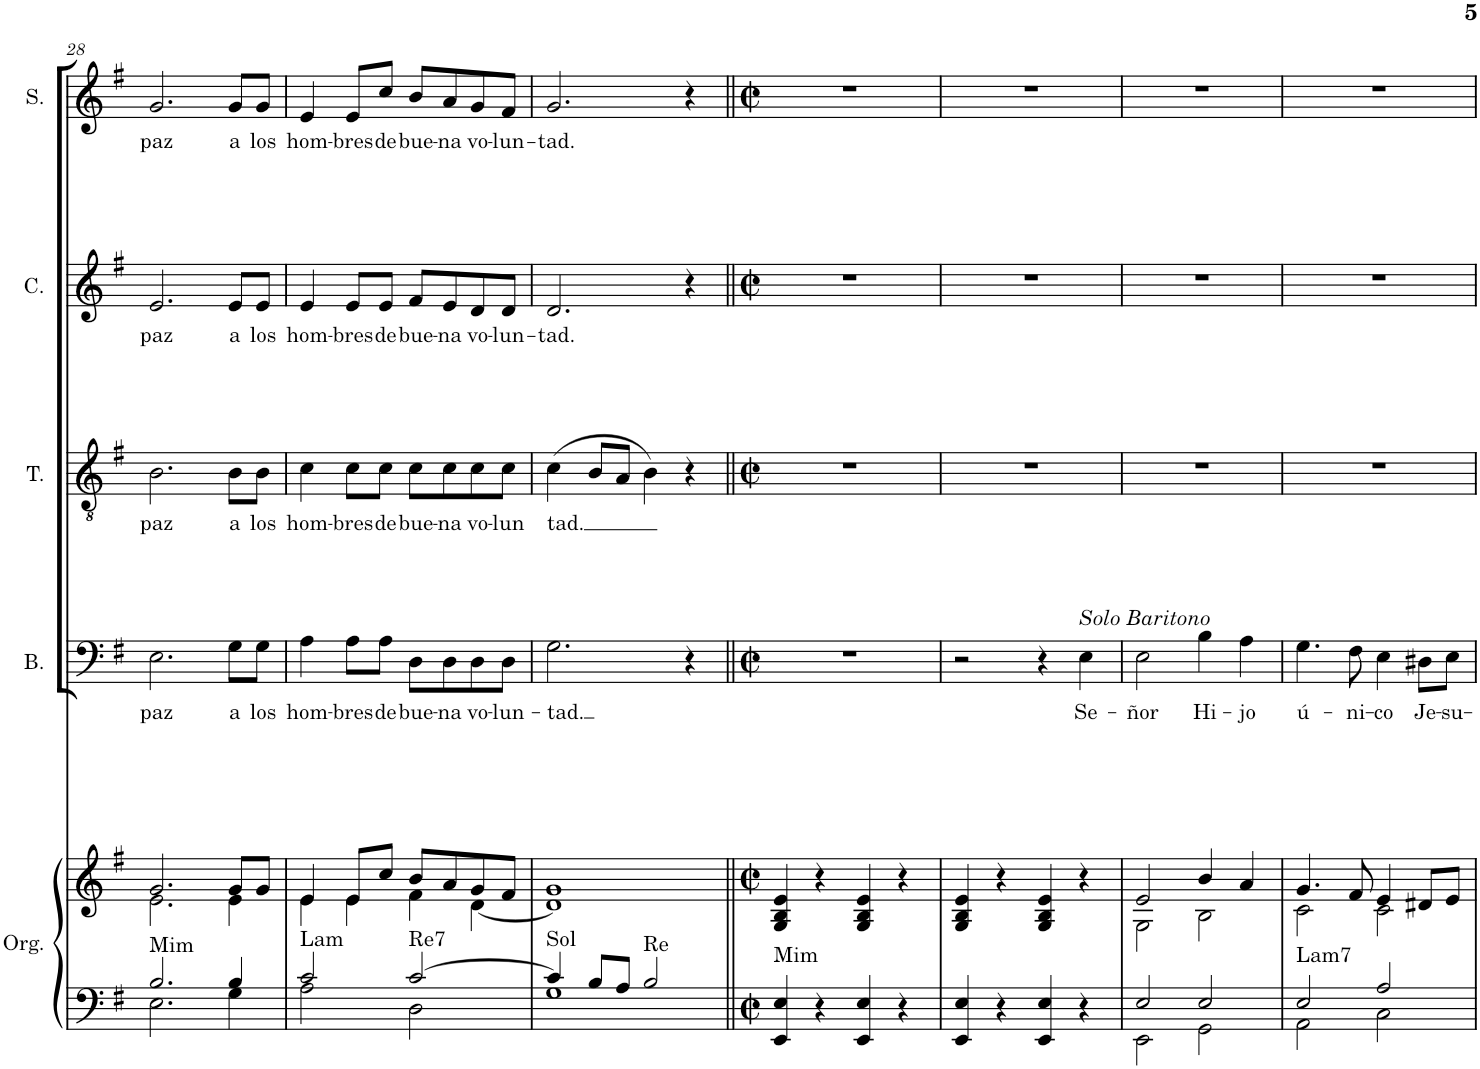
**kern	**kern	**harte	**kern	**text	**kern	**text	**kern	**text	**kern	**text
*part5	*part5	*part5	*part4	*part4	*part3	*part3	*part2	*part2	*part1	*part1
*staff6	*staff5	*	*staff4	*staff4	*staff3	*staff3	*staff2	*staff2	*staff1	*staff1
*I"Órgano	*	*	*I"Bajo	*	*I"Tenor	*	*I"Contralto	*	*I"Soprano	*
*	*	*	*I'B.	*	*I'T.	*	*I'C.	*	*I'S.	*
!!LO:PB:g=z
*clefF4	*clefG2	*	*clefF4	*	*clefGv2	*	*clefG2	*	*clefG2	*
*k[f#]	*k[f#]	*	*k[f#]	*	*k[f#]	*	*k[f#]	*	*k[f#]	*
*M4/4	*M4/4	*	*M4/4	*	*M4/4	*	*M4/4	*	*M4/4	*
=28	=28	=28	=28	=28	=28	=28	=28	=28	=28	=28
*^	*^	*	*	*	*	*	*	*	*	*
!	!	!	!	!LO:H:kt=Mim	!	!LO:LY:b	!	!LO:LY:b	!	!LO:LY:b	!	!LO:LY:b
2.B/	2.E\	2.g/	2.e\	N	2.E\	paz	2.B\	paz	2.e/	paz	2.g/	paz
!	!	!	!	!	!	!LO:LY:b	!	!LO:LY:b	!	!LO:LY:b	!	!LO:LY:b
4B/	4G\	8g/L	4e\	.	8G\L	a	8B\L	a	8e/L	a	8g/L	a
!	!	!	!	!	!	!LO:LY:b	!	!LO:LY:b	!	!LO:LY:b	!	!LO:LY:b
.	.	8g/J	.	.	8G\J	los	8B\J	los	8e/J	los	8g/J	los
=29	=29	=29	=29	=29	=29	=29	=29	=29	=29	=29	=29	=29
!	!	!	!	!LO:H:kt=Lam	!	!LO:LY:b	!	!LO:LY:b	!	!LO:LY:b	!	!LO:LY:b
2c/	2A\	4e/	4e\	N	4A\	hom-	4c\	hom-	4e/	hom-	4e/	hom-
!	!	!	!	!	!	!LO:LY:b	!	!LO:LY:b	!	!LO:LY:b	!	!LO:LY:b
.	.	8e/L	4e\	.	8A\L	-bres	8c\L	-bres	8e/L	-bres	8e/L	-bres
!	!	!	!	!	!	!LO:LY:b	!	!LO:LY:b	!	!LO:LY:b	!	!LO:LY:b
.	.	8cc/J	.	.	8A\J	de	8c\J	de	8e/J	de	8cc/J	de
!	!	!	!	!LO:H:kt=Re7	!	!LO:LY:b	!	!LO:LY:b	!	!LO:LY:b	!	!LO:LY:b
[2c/	2D\	8b/L	4f#\	N	8D\L	bue-	8c\L	bue-	8f#/L	bue-	8b/L	bue-
!	!	!	!	!	!	!LO:LY:b	!	!LO:LY:b	!	!LO:LY:b	!	!LO:LY:b
.	.	8a/	.	.	8D\	-na	8c\	-na	8e/	-na	8a/	-na
!	!	!	!	!	!	!LO:LY:b	!	!LO:LY:b	!	!LO:LY:b	!	!LO:LY:b
.	.	8g/	[4d\	.	8D\	vo-	8c\	vo-	8d/	vo-	8g/	vo-
!	!	!	!	!	!	!LO:LY:b	!	!LO:LY:b	!	!LO:LY:b	!	!LO:LY:b
.	.	8f#/J	.	.	8D\J	-lun-	8c\J	-lun	8d/J	-lun-	8f#/J	-lun-
=30	=30	=30	=30	=30	=30	=30	=30	=30	=30	=30	=30	=30
!	!	!	!	!LO:H:kt=Sol	!	!LO:LY:b	!	!LO:LY:b	!	!LO:LY:b	!	!LO:LY:b
*	*	*	*^	*	*	*	*	*	*	*	*	*
4c/]	1G	1g	1d]	2ryy	N	2.G\	-tad.	(4c\	tad.	2.d/	-tad.	2.g/	-tad.
8B/L	.	.	.	.	.	.	.	8B/L	.	.	.	.	.
8A/J	.	.	.	.	.	.	.	8A/J	.	.	.	.	.
!	!	!	!	!	!LO:H:kt=Re	!	!	!	!	!	!	!	!
2B/	.	.	.	2ryy	N	.	.	4B\)	.	.	.	.	.
.	.	.	.	.	.	4r	.	4r	.	4r	.	4r	.
*v	*v	*	*	*	*	*	*	*	*	*	*	*	*
*	*v	*v	*v	*	*	*	*	*	*	*	*	*
=31||	=31||	=31||	=31||	=31||	=31||	=31||	=31||	=31||	=31||	=31||
*M2/2	*M2/2	*	*M2/2	*	*M2/2	*	*M2/2	*	*M2/2	*
*met(c|)	*met(c|)	*	*met(c|)	*	*met(c|)	*	*met(c|)	*	*met(c|)	*
*	*^	*	*	*	*	*	*	*	*	*
*	*	*^	*	*	*	*	*	*	*	*	*
!	!	!	!	!LO:H:kt=Mim	!	!	!	!	!	!	!	!
*	*v	*v	*v	*	*	*	*	*	*	*	*	*
4EE/ 4E/	4G/ 4B/ 4e/	N	1r	.	1r	.	1r	.	1r	.
4r	4r	.	.	.	.	.	.	.	.	.
4EE/ 4E/	4G/ 4B/ 4e/	.	.	.	.	.	.	.	.	.
4r	4r	.	.	.	.	.	.	.	.	.
=32	=32	=32	=32	=32	=32	=32	=32	=32	=32	=32
4EE/ 4E/	4G/ 4B/ 4e/	.	2r	.	1r	.	1r	.	1r	.
4r	4r	.	.	.	.	.	.	.	.	.
4EE/ 4E/	4G/ 4B/ 4e/	.	4r	.	.	.	.	.	.	.
!	!	!	!LO:TX:a:i:t=Solo Baritono	!	!	!	!	!	!	!
!	!	!	!	!LO:LY:b	!	!	!	!	!	!
4r	4r	.	4E\	Se-	.	.	.	.	.	.
=33	=33	=33	=33	=33	=33	=33	=33	=33	=33	=33
*^	*^	*	*	*	*	*	*	*	*	*
!	!	!	!	!	!	!LO:LY:b	!	!	!	!	!	!
2E/	2EE\	2e/	2G\	.	2E\	-ñor	1r	.	1r	.	1r	.
!	!	!	!	!	!	!LO:LY:b	!	!	!	!	!	!
2E/	2GG\	4b/	2B\	.	4B\	Hi-	.	.	.	.	.	.
!	!	!	!	!	!	!LO:LY:b	!	!	!	!	!	!
.	.	4a/	.	.	4A\	-jo	.	.	.	.	.	.
=34	=34	=34	=34	=34	=34	=34	=34	=34	=34	=34	=34	=34
!	!	!	!	!LO:H:kt=Lam7	!	!LO:LY:b	!	!	!	!	!	!
2E/	2AA\	4.g/	2c\	N	4.G\	ú-	1r	.	1r	.	1r	.
!	!	!	!	!	!	!LO:LY:b	!	!	!	!	!	!
.	.	8f#/	.	.	8F#\	-ni-	.	.	.	.	.	.
!	!	!	!	!	!	!LO:LY:b	!	!	!	!	!	!
2A/	2C\	4e/	2c\	.	4E\	-co	.	.	.	.	.	.
!	!	!	!	!	!	!LO:LY:b	!	!	!	!	!	!
.	.	8d#X/L	.	.	8D#X\L	Je-	.	.	.	.	.	.
!	!	!	!	!	!	!LO:LY:b	!	!	!	!	!	!
.	.	8e/J	.	.	8E\J	-su-	.	.	.	.	.	.
*v	*v	*	*	*	*	*	*	*	*	*	*	*
*	*v	*v	*	*	*	*	*	*	*	*	*
=	=	=	=	=	=	=	=	=	=	=
*-	*-	*-	*-	*-	*-	*-	*-	*-	*-	*-
